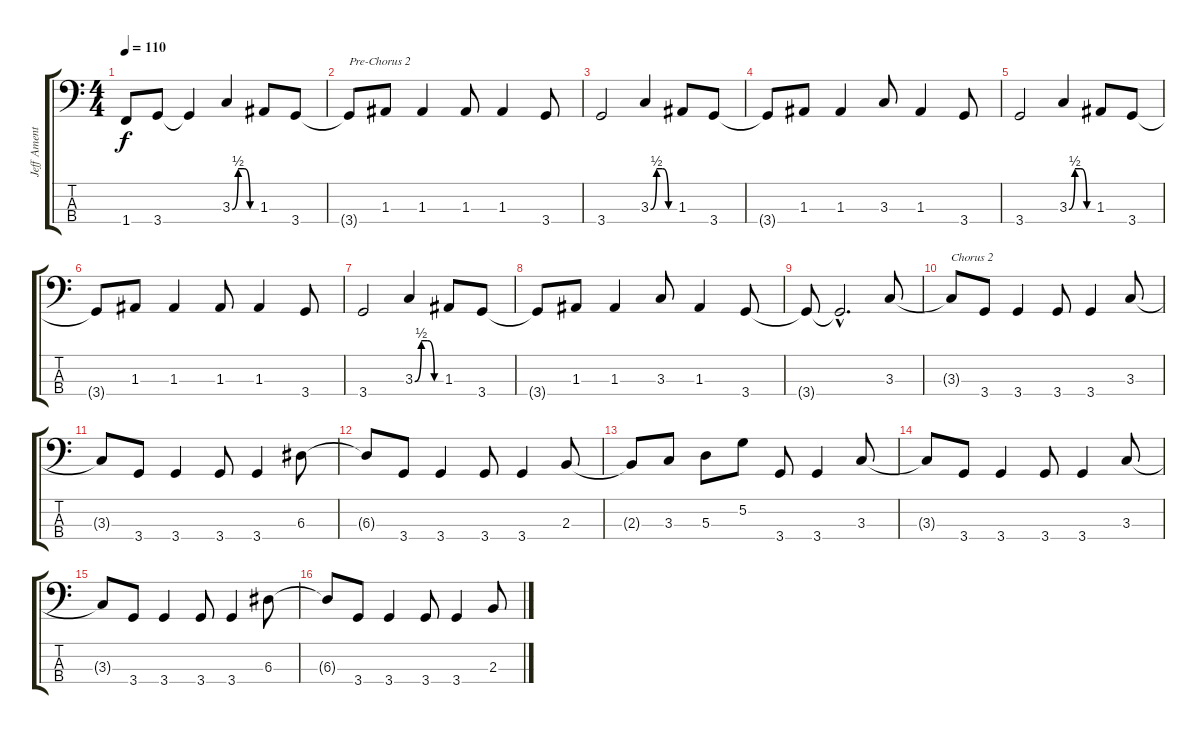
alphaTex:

\track ("Jeff Ament" "Jeff Ament") {instrument electricbassfinger}
\staff {score tabs}
\tuning (G2 D2 A1 E1) {hide}
\ts (4 4)
\tempo 110
\clef f4
\ks c
1.4{t}.8{dy f} 3.4.8 3.4{t}.4 3.3{be (custom 0 0 15 2 30 2 45 0 60 0)}.4 1.3.8 3.4.8 |
3.4{t}.8{txt "Pre-Chorus 2"} 1.3.8 1.3.4 1.3.8 1.3.4 3.4.8 |
3.4.2 3.3{be (custom 0 0 15 2 30 2 45 0 60 0)}.4 1.3.8 3.4.8 |
3.4{t}.8 1.3.8 1.3.4 3.3.8 1.3.4 3.4.8 |
3.4.2 3.3{be (custom 0 0 15 2 30 2 45 0 60 0)}.4 1.3.8 3.4.8 |
3.4{t}.8 1.3.8 1.3.4 1.3.8 1.3.4 3.4.8 |
3.4.2 3.3{be (custom 0 0 15 2 30 2 45 0 60 0)}.4 1.3.8 3.4.8 |
3.4{t}.8 1.3.8 1.3.4 3.3.8 1.3.4 3.4.8 |
3.4{t}.8 3.4{hac t}.2{d} 3.3.8 |
3.3{t}.8{txt "Chorus 2"} 3.4.8 3.4.4 3.4.8 3.4.4 3.3.8 |
3.3{t}.8 3.4.8 3.4.4 3.4.8 3.4.4 6.3.8 |
6.3{t}.8 3.4.8 3.4.4 3.4.8 3.4.4 2.3.8 |
2.3{t}.8 3.3.8 5.3.8 5.2.8 3.4.8 3.4.4 3.3.8 |
3.3{t}.8 3.4.8 3.4.4 3.4.8 3.4.4 3.3.8 |
3.3{t}.8 3.4.8 3.4.4 3.4.8 3.4.4 6.3.8 |
6.3{t}.8 3.4.8 3.4.4 3.4.8 3.4.4 2.3.8
